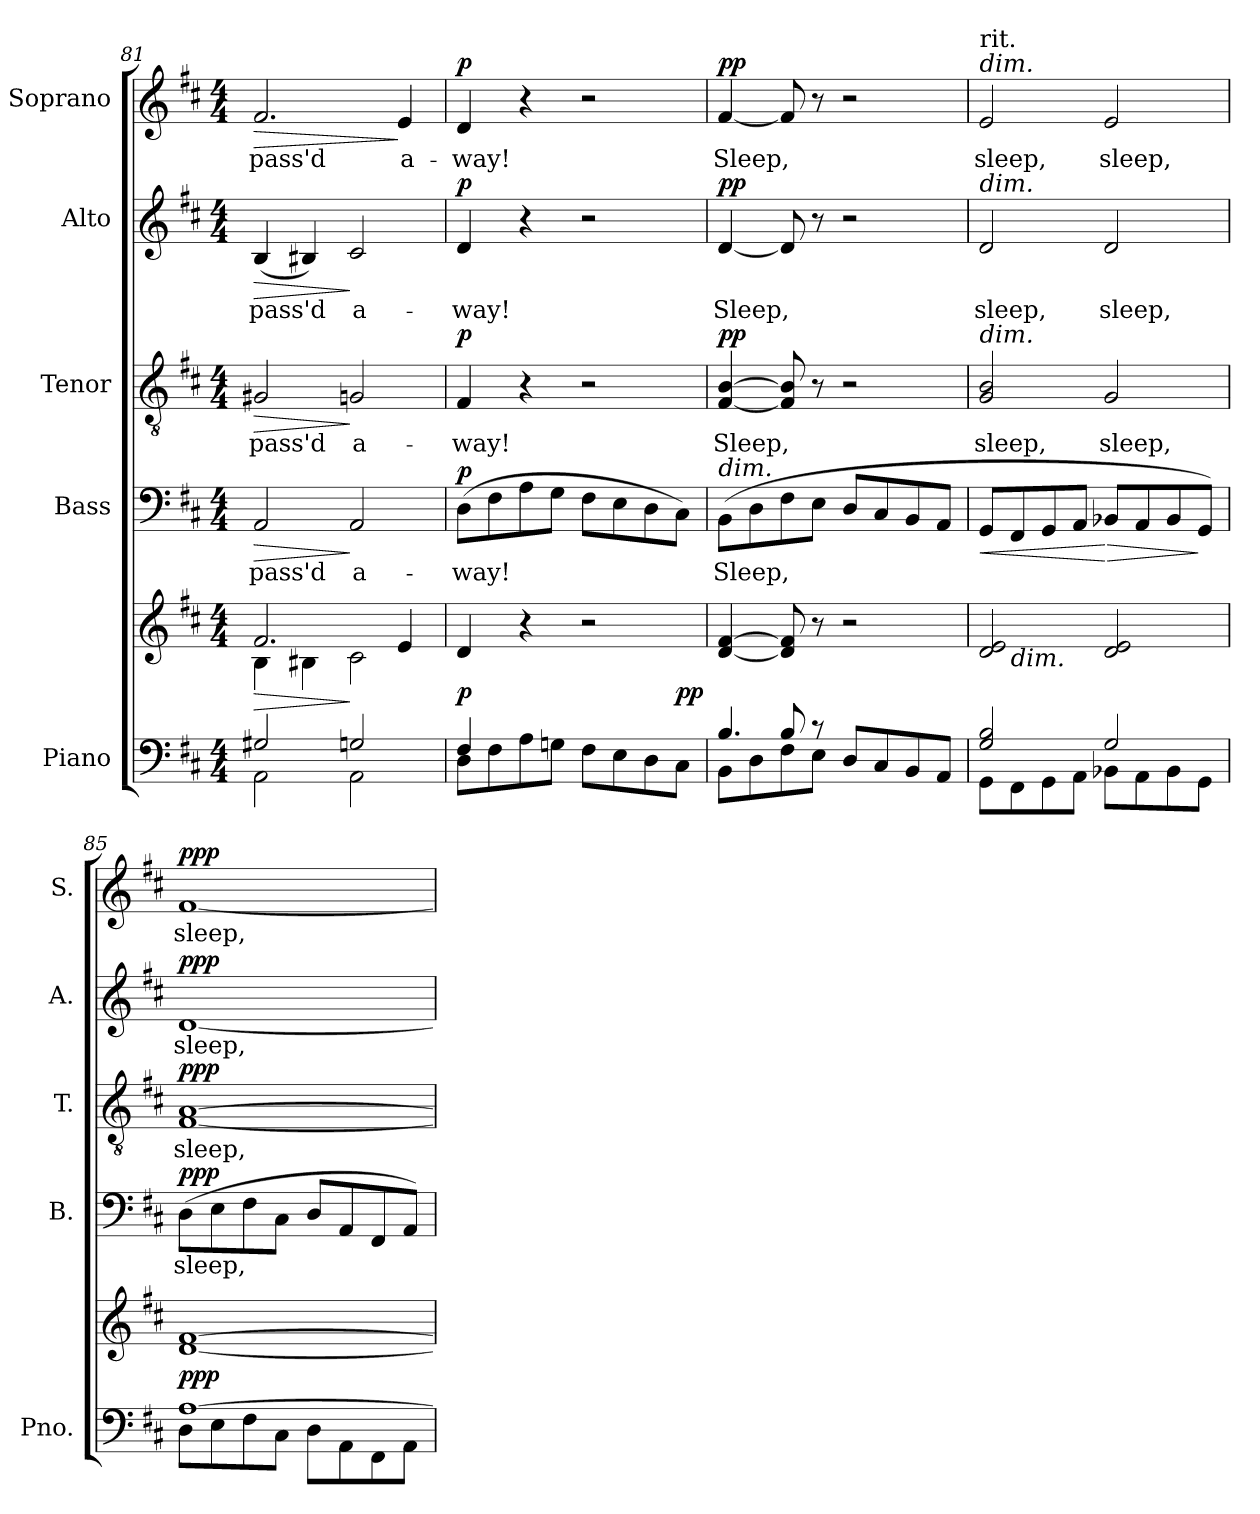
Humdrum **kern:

**kern	**kern	**dynam	**kern	**text	**dynam	**kern	**text	**dynam	**kern	**text	**dynam	**kern	**text	**dynam
*part5	*part5	*part5	*part4	*part4	*part4	*part3	*part3	*part3	*part2	*part2	*part2	*part1	*part1	*part1
*staff6	*staff5	*staff5/6	*staff4	*staff4	*staff4	*staff3	*staff3	*staff3	*staff2	*staff2	*staff2	*staff1	*staff1	*staff1
*I"Piano	*	*	*I"Bass	*	*	*I"Tenor	*	*	*I"Alto	*	*	*I"Soprano	*	*
*I'Pno.	*	*	*I'B.	*	*	*I'T.	*	*	*I'A.	*	*	*I'S.	*	*
*clefF4	*clefG2	*	*clefF4	*	*	*clefGv2	*	*	*clefG2	*	*	*clefG2	*	*
*	*	*	*	*	*	*ITrd7c12	*	*	*	*	*	*	*	*
*k[f#c#]	*k[f#c#]	*	*k[f#c#]	*	*	*k[f#c#]	*	*	*k[f#c#]	*	*	*k[f#c#]	*	*
*D:	*D:	*	*D:	*	*	*D:	*	*	*D:	*	*	*D:	*	*
*M4/4	*M4/4	*	*M4/4	*	*	*M4/4	*	*	*M4/4	*	*	*M4/4	*	*
=81	=81	=81	=81	=81	=81	=81	=81	=81	=81	=81	=81	=81	=81	=81
*^	*^	*	*	*	*	*	*	*	*	*	*	*	*	*
!	!	!	!	!LO:HP:b	!	!	!	!	!	!	!	!	!	!	!	!
!	!	!	!	!	!	!LO:LY:b:color=#000000	!LO:HP:b	!	!	!	!	!	!	!	!	!
!	!	!	!	!	!	!	!	!	!LO:LY:b:color=#000000	!LO:HP:b	!	!	!	!	!	!
!	!	!	!	!	!	!	!	!	!	!	!	!LO:LY:b:color=#000000	!LO:HP:b	!	!	!
!	!	!	!	!	!	!	!	!	!	!	!	!	!	!	!LO:LY:b:color=#000000	!LO:HP:b
2G#Xi/	2AAi\	2.f#i/	4Bi\	>	2AAi/	pass'd	>	2GG#Xi/	pass'd	>	(4Bi/	pass'd	>	2.f#i/	pass'd	>
.	.	.	4B#Xi\	.	.	.	.	.	.	.	4B#Xi/)	.	.	.	.	.
!	!	!	!	!	!	!LO:LY:b:color=#000000	!	!	!	!	!	!	!	!	!	!
!	!	!	!	!	!	!	!	!	!LO:LY:b:color=#000000	!	!	!	!	!	!	!
!	!	!	!	!	!	!	!	!	!	!	!	!LO:LY:b:color=#000000	!	!	!	!
2Gni/	2AAi\	.	2c#i\	]	2AAi/	a-	]	2GGni/	a-	]	2c#i/	a-	]	.	.	.
!	!	!	!	!	!	!	!	!	!	!	!	!	!	!	!LO:LY:b:color=#000000	!
.	.	4ei/	.	.	.	.	.	.	.	.	.	.	.	4ei/	a-	]
=82	=82	=82	=82	=82	=82	=82	=82	=82	=82	=82	=82	=82	=82	=82	=82	=82
!	!	!	!	!	!	!LO:LY:b:color=#000000	!	!	!	!	!	!	!	!	!	!
!	!	!	!	!	!	!	!	!	!LO:LY:b:color=#000000	!	!	!	!	!	!	!
!	!	!	!	!	!	!	!	!	!	!	!	!LO:LY:b:color=#000000	!	!	!	!
!	!	!	!	!	!	!	!	!	!	!	!	!	!	!	!LO:LY:b:color=#000000	!
4F#i/	8Di\L	4di/	2..ryy	p	(8Di\L	-way!	p	4FF#i/	-way!	p	4di/	-way!	p	4di/	-way!	p
.	8F#i\	.	.	.	8F#i\	.	.	.	.	.	.	.	.	.	.	.
2.ryy	8Ai\	4r	.	.	8Ai\	.	.	4r	.	.	4r	.	.	4r	.	.
.	8Gni\J	.	.	.	8Gi\J	.	.	.	.	.	.	.	.	.	.	.
.	8F#i\L	2r	.	.	8F#i\L	.	.	2r	.	.	2r	.	.	2r	.	.
.	8Ei\	.	.	.	8Ei\	.	.	.	.	.	.	.	.	.	.	.
.	8Di\	.	.	.	8Di\	.	.	.	.	.	.	.	.	.	.	.
.	8C#i\J	.	8ryy	pp	8C#i\J)	.	.	.	.	.	.	.	.	.	.	.
*	*	*v	*v	*	*	*	*	*	*	*	*	*	*	*	*	*
=83	=83	=83	=83	=83	=83	=83	=83	=83	=83	=83	=83	=83	=83	=83	=83
*	*^	*	*	*	*	*	*	*	*	*	*	*	*	*	*
*	*	*	*^	*	*	*	*	*	*	*	*	*	*	*	*	*
!	!	!	!	!	!	!	!LO:LY:b:color=#000000	!	!	!	!	!	!	!	!	!	!
*	*	*	*v	*v	*	*	*	*	*	*	*	*	*	*	*	*	*
*	*	*	*^	*	*	*	*	*	*	*	*	*	*	*	*	*
!	!	!	!	!	!	!	!	!	!	!LO:LY:b:color=#000000	!	!	!	!	!	!	!
*	*	*	*v	*v	*	*	*	*	*	*	*	*	*	*	*	*	*
*	*	*	*^	*	*	*	*	*	*	*	*	*	*	*	*	*
!	!	!	!	!	!	!	!	!	!	!	!	!	!LO:LY:b:color=#000000	!	!	!	!
*	*	*	*v	*v	*	*	*	*	*	*	*	*	*	*	*	*	*
*	*	*	*^	*	*	*	*	*	*	*	*	*	*	*	*	*
!	!	!	!	!	!	!LO:TX:a:i:t=dim.	!	!	!	!	!	!	!	!	!	!	!
!	!	!	!	!	!	!	!	!	!	!	!	!	!	!	!	!LO:LY:b:color=#000000	!
*	*	*	*v	*v	*	*	*	*	*	*	*	*	*	*	*	*	*
4ryy	8BBi\L	4.Bi/	[<4di/ [>4f#i	.	(8BBi\L	Sleep,	.	[<4FF#i/ [>4BBi	Sleep,	pp	[<4di/	Sleep,	pp	[<4f#i/	Sleep,	pp
.	8Di\	.	.	.	8Di\	.	.	.	.	.	.	.	.	.	.	.
8Bi/	8F#i\	.	8di/] 8f#i]	.	8F#i\	.	.	8FF#i/] 8BBi]	.	.	8di/]	.	.	8f#i/]	.	.
8r	8Ei\J	2ryy	8r	.	8Ei\J	.	.	8r	.	.	8r	.	.	8r	.	.
2ryy	8Di/L	.	2r	.	8Di/L	.	.	2r	.	.	2r	.	.	2r	.	.
.	8C#i/	.	.	.	8C#i/	.	.	.	.	.	.	.	.	.	.	.
.	8BBi/	.	.	.	8BBi/	.	.	.	.	.	.	.	.	.	.	.
.	8AAi/J	8ryy	.	.	8AAi/J	.	.	.	.	.	.	.	.	.	.	.
!!LO:LB:g=z
=84	=84	=84	=84	=84	=84	=84	=84	=84	=84	=84	=84	=84	=84	=84	=84	=84
!	!	!	!	!	!	!	!LO:HP:b	!	!	!	!	!	!	!	!	!
*	*v	*v	*	*	*	*	*	*	*	*	*	*	*	*	*	*
*	*^	*	*	*	*	*	*	*	*	*	*	*	*	*	*
!	!	!	!	!	!	!	!	!	!LO:LY:b:color=#000000	!	!	!	!	!	!	!
*	*v	*v	*	*	*	*	*	*	*	*	*	*	*	*	*	*
*	*^	*	*	*	*	*	*	*	*	*	*	*	*	*	*
!	!	!	!	!	!	!	!	!	!	!	!	!LO:LY:b:color=#000000	!	!	!	!
*	*v	*v	*	*	*	*	*	*	*	*	*	*	*	*	*	*
*	*^	*	*	*	*	*	*	*	*	*	*	*	*	*	*
!	!	!	!	!	!	!	!	!	!	!	!	!	!	!LO:TX:a:i:t=dim.	!	!
!	!	!	!	!	!	!	!	!	!	!	!	!	!	!LO:TX:t=rit.	!	!
!	!	!	!	!	!	!	!	!	!	!	!LO:TX:a:i:t=dim.	!	!	!	!	!
!	!	!	!	!	!	!	!	!LO:TX:a:i:t=dim.	!	!	!	!	!	!	!	!
!	!	!	!	!	!	!	!	!	!	!	!	!	!	!	!LO:LY:b:color=#000000	!
*	*v	*v	*^	*	*	*	*	*	*	*	*	*	*	*	*	*
2Gi/ 2Bi	8GGi\L	2di/ 2ei	8ryy	.	8GGi/L	.	<	2GGi/ 2BBi	sleep,	.	2di/	sleep,	.	2ei/	sleep,	.
!	!	!	!LO:TX:b:i:t=dim.	!	!	!	!	!	!	!	!	!	!	!	!	!
.	8FF#i\	.	2..ryy	.	8FF#i/	.	.	.	.	.	.	.	.	.	.	.
.	8GGi\	.	.	.	8GGi/	.	.	.	.	.	.	.	.	.	.	.
.	8AAi\J	.	.	.	8AAi/J	.	.	.	.	.	.	.	.	.	.	.
!	!	!	!	!	!	!	!LO:HP:n=1:b	!	!	!	!	!	!	!	!	!
!	!	!	!	!	!	!	!	!	!LO:LY:b:color=#000000	!	!	!	!	!	!	!
!	!	!	!	!	!	!	!	!	!	!	!	!LO:LY:b:color=#000000	!	!	!	!
!	!	!	!	!	!	!	!	!	!	!	!	!	!	!	!LO:LY:b:color=#000000	!
2Gi/	8BB-Xi\L	2di/ 2ei	.	[ [	8BB-Xi/L	.	[ >	2GGi/	sleep,	.	2di/	sleep,	.	2ei/	sleep,	.
.	8AAi\	.	.	.	8AAi/	.	.	.	.	.	.	.	.	.	.	.
.	8BB-i\	.	.	.	8BB-i/	.	.	.	.	.	.	.	.	.	.	.
.	8GGi\J	.	.	.	8GGi/J)	.	]	.	.	.	.	.	.	.	.	.
*	*	*v	*v	*	*	*	*	*	*	*	*	*	*	*	*	*
=85	=85	=85	=85	=85	=85	=85	=85	=85	=85	=85	=85	=85	=85	=85	=85
*	*	*^	*	*	*	*	*	*	*	*	*	*	*	*	*
!	!	!	!	!	!	!LO:LY:b:color=#000000	!	!	!	!	!	!	!	!	!	!
*	*	*v	*v	*	*	*	*	*	*	*	*	*	*	*	*	*
*	*	*^	*	*	*	*	*	*	*	*	*	*	*	*	*
!	!	!	!	!	!	!	!	!	!LO:LY:b:color=#000000	!	!	!	!	!	!	!
*	*	*v	*v	*	*	*	*	*	*	*	*	*	*	*	*	*
*	*	*^	*	*	*	*	*	*	*	*	*	*	*	*	*
!	!	!	!	!	!	!	!	!	!	!	!	!LO:LY:b:color=#000000	!	!	!	!
*	*	*v	*v	*	*	*	*	*	*	*	*	*	*	*	*	*
*	*	*^	*	*	*	*	*	*	*	*	*	*	*	*	*
!	!	!	!	!	!	!	!	!	!	!	!	!	!	!	!LO:LY:b:color=#000000	!
*	*	*v	*v	*	*	*	*	*	*	*	*	*	*	*	*	*
[>1Ai	8Di\L	[<1di [>1f#i	ppp	(8Di\L	sleep,	ppp	[<1FF#i [>1AAi	sleep,	ppp	[<1di	sleep,	ppp	[<1f#i	sleep,	ppp
.	8Ei\	.	.	8Ei\	.	.	.	.	.	.	.	.	.	.	.
.	8F#i\	.	.	8F#i\	.	.	.	.	.	.	.	.	.	.	.
.	8C#i\J	.	.	8C#i\J	.	.	.	.	.	.	.	.	.	.	.
.	8Di\L	.	.	8Di/L	.	.	.	.	.	.	.	.	.	.	.
.	8AAi\	.	.	8AAi/	.	.	.	.	.	.	.	.	.	.	.
.	8FF#i\	.	.	8FF#i/	.	.	.	.	.	.	.	.	.	.	.
.	8AAi\J	.	.	8AAi/J)	.	.	.	.	.	.	.	.	.	.	.
*v	*v	*	*	*	*	*	*	*	*	*	*	*	*	*	*
=	=	=	=	=	=	=	=	=	=	=	=	=	=	=
*-	*-	*-	*-	*-	*-	*-	*-	*-	*-	*-	*-	*-	*-	*-
